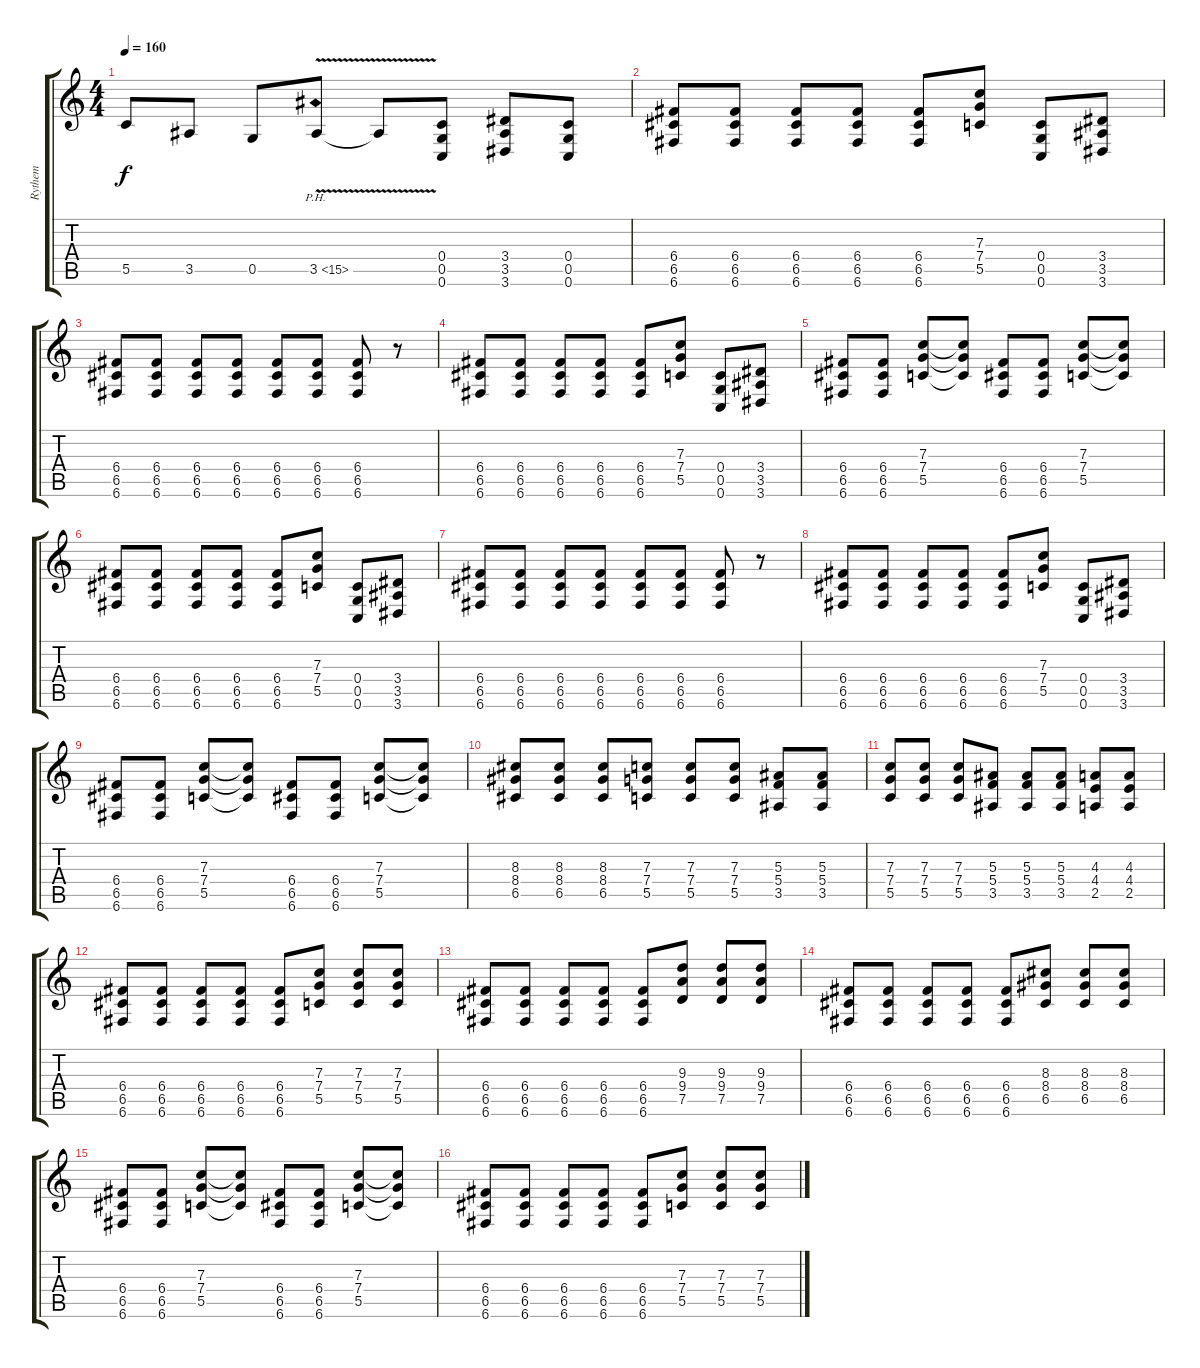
\track ("Rythem" "Rythem") {instrument distortionguitar}
\staff {score tabs}
\tuning (D4 A3 F3 C3 G2 C2) {hide}
\ts (4 4)
\tempo 160
\clef g2
\ks c
5.5.8{dy f} 3.5.8 0.5.8 3.5{ph 12 v}.8 3.5{t}.8 (0.4 0.5 0.6).8 (3.4 3.5 3.6).8 (0.4 0.5 0.6).8 |
(6.4 6.5 6.6).8 (6.4 6.5 6.6).8 (6.4 6.5 6.6).8 (6.4 6.5 6.6).8 (6.4 6.5 6.6).8 (7.3 7.4 5.5).8 (0.4 0.5 0.6).8 (3.4 3.5 3.6).8 |
(6.4 6.5 6.6).8 (6.4 6.5 6.6).8 (6.4 6.5 6.6).8 (6.4 6.5 6.6).8 (6.4 6.5 6.6).8 (6.4 6.5 6.6).8 (6.4 6.5 6.6).8 r.8 |
(6.4 6.5 6.6).8 (6.4 6.5 6.6).8 (6.4 6.5 6.6).8 (6.4 6.5 6.6).8 (6.4 6.5 6.6).8 (7.3 7.4 5.5).8 (0.4 0.5 0.6).8 (3.4 3.5 3.6).8 |
(6.4 6.5 6.6).8 (6.4 6.5 6.6).8 (7.3 7.4 5.5).8 (7.3{t} 7.4{t} 5.5{t}).8 (6.4 6.5 6.6).8 (6.4 6.5 6.6).8 (7.3 7.4 5.5).8 (7.3{t} 7.4{t} 5.5{t}).8 |
(6.4 6.5 6.6).8 (6.4 6.5 6.6).8 (6.4 6.5 6.6).8 (6.4 6.5 6.6).8 (6.4 6.5 6.6).8 (7.3 7.4 5.5).8 (0.4 0.5 0.6).8 (3.4 3.5 3.6).8 |
(6.4 6.5 6.6).8 (6.4 6.5 6.6).8 (6.4 6.5 6.6).8 (6.4 6.5 6.6).8 (6.4 6.5 6.6).8 (6.4 6.5 6.6).8 (6.4 6.5 6.6).8 r.8 |
(6.4 6.5 6.6).8 (6.4 6.5 6.6).8 (6.4 6.5 6.6).8 (6.4 6.5 6.6).8 (6.4 6.5 6.6).8 (7.3 7.4 5.5).8 (0.4 0.5 0.6).8 (3.4 3.5 3.6).8 |
(6.4 6.5 6.6).8 (6.4 6.5 6.6).8 (7.3 7.4 5.5).8 (7.3{t} 7.4{t} 5.5{t}).8 (6.4 6.5 6.6).8 (6.4 6.5 6.6).8 (7.3 7.4 5.5).8 (7.3{t} 7.4{t} 5.5{t}).8 |
(8.3 8.4 6.5).8 (8.3 8.4 6.5).8 (8.3 8.4 6.5).8 (7.3 7.4 5.5).8 (7.3 7.4 5.5).8 (7.3 7.4 5.5).8 (5.3 5.4 3.5).8 (5.3 5.4 3.5).8 |
(7.3 7.4 5.5).8 (7.3 7.4 5.5).8 (7.3 7.4 5.5).8 (5.3 5.4 3.5).8 (5.3 5.4 3.5).8 (5.3 5.4 3.5).8 (4.3 4.4 2.5).8 (4.3 4.4 2.5).8 |
(6.4 6.5 6.6).8 (6.4 6.5 6.6).8 (6.4 6.5 6.6).8 (6.4 6.5 6.6).8 (6.4 6.5 6.6).8 (7.3 7.4 5.5).8 (7.3 7.4 5.5).8 (7.3 7.4 5.5).8 |
(6.4 6.5 6.6).8 (6.4 6.5 6.6).8 (6.4 6.5 6.6).8 (6.4 6.5 6.6).8 (6.4 6.5 6.6).8 (9.3 9.4 7.5).8 (9.3 9.4 7.5).8 (9.3 9.4 7.5).8 |
(6.4 6.5 6.6).8 (6.4 6.5 6.6).8 (6.4 6.5 6.6).8 (6.4 6.5 6.6).8 (6.4 6.5 6.6).8 (8.3 8.4 6.5).8 (8.3 8.4 6.5).8 (8.3 8.4 6.5).8 |
(6.4 6.5 6.6).8 (6.4 6.5 6.6).8 (7.3 7.4 5.5).8 (7.3{t} 7.4{t} 5.5{t}).8 (6.4 6.5 6.6).8 (6.4 6.5 6.6).8 (7.3 7.4 5.5).8 (7.3{t} 7.4{t} 5.5{t}).8 |
(6.4 6.5 6.6).8 (6.4 6.5 6.6).8 (6.4 6.5 6.6).8 (6.4 6.5 6.6).8 (6.4 6.5 6.6).8 (7.3 7.4 5.5).8 (7.3 7.4 5.5).8 (7.3 7.4 5.5).8
